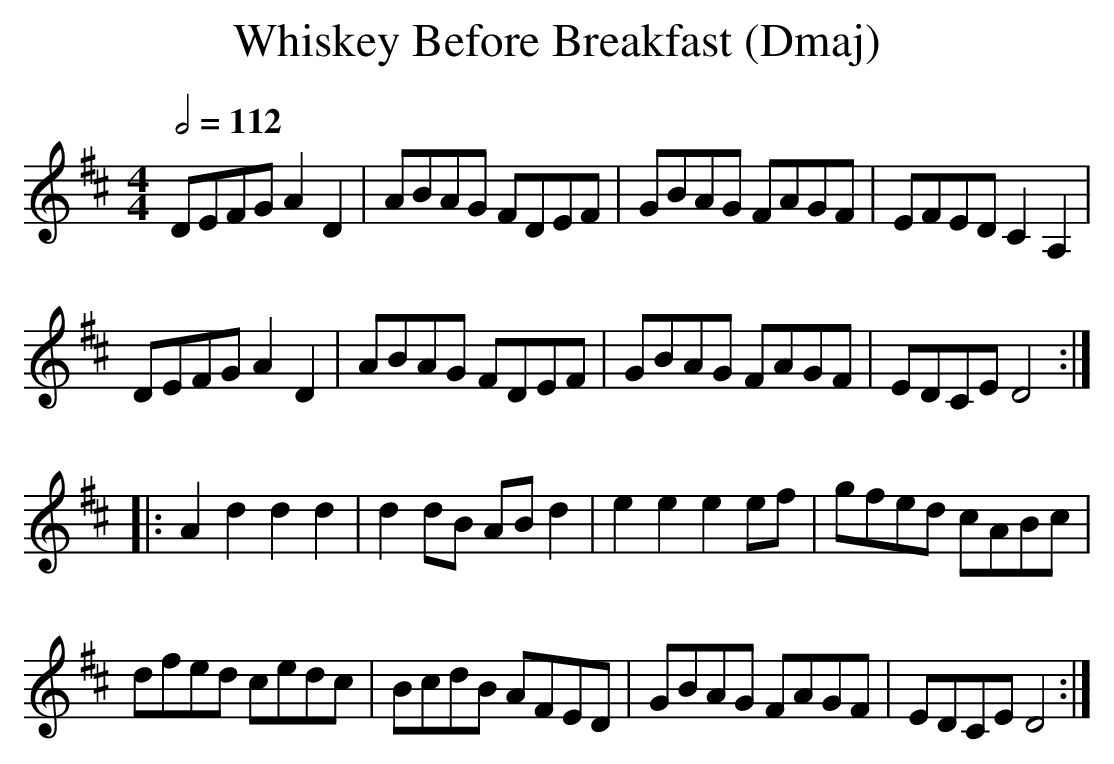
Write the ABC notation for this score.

X:1
T:Whiskey Before Breakfast (Dmaj)
Q:1/2=112
M:4/4
L:1/8
K:Dmaj
DEFG A2D2|ABAG FDEF|GBAG FAGF|EFED C2A,2|
DEFG A2D2|ABAG FDEF|GBAG FAGF|EDCE D4:|
|:A2d2 d2d2|d2dB ABd2|e2e2 e2ef|gfed cABc|
dfed cedc|BcdB AFED|GBAG FAGF|EDCE D4:|
